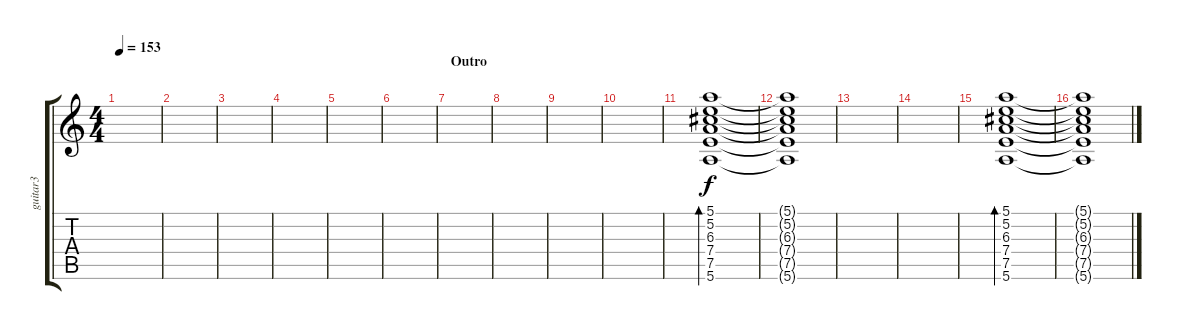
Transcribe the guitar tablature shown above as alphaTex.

\track ("guitar3" "guitar3") {instrument distortionguitar}
\staff {score tabs}
\tuning (E4 B3 G3 D3 A2 E2) {hide}
\ts (4 4)
\tempo 153
\clef g2
\ks c
|
|
|
|
|
|
\section ("" "Outro")
|
|
|
|
(5.1 5.2 6.3 7.4 7.5 5.6).1{bd 120 volume 6} |
(5.1{t} 5.2{t} 6.3{t} 7.4{t} 7.5{t} 5.6{t}).1{volume 3} |
|
|
(5.1 5.2 6.3 7.4 7.5 5.6).1{bd 120 volume 6} |
(5.1{t} 5.2{t} 6.3{t} 7.4{t} 7.5{t} 5.6{t}).1{volume 3}
